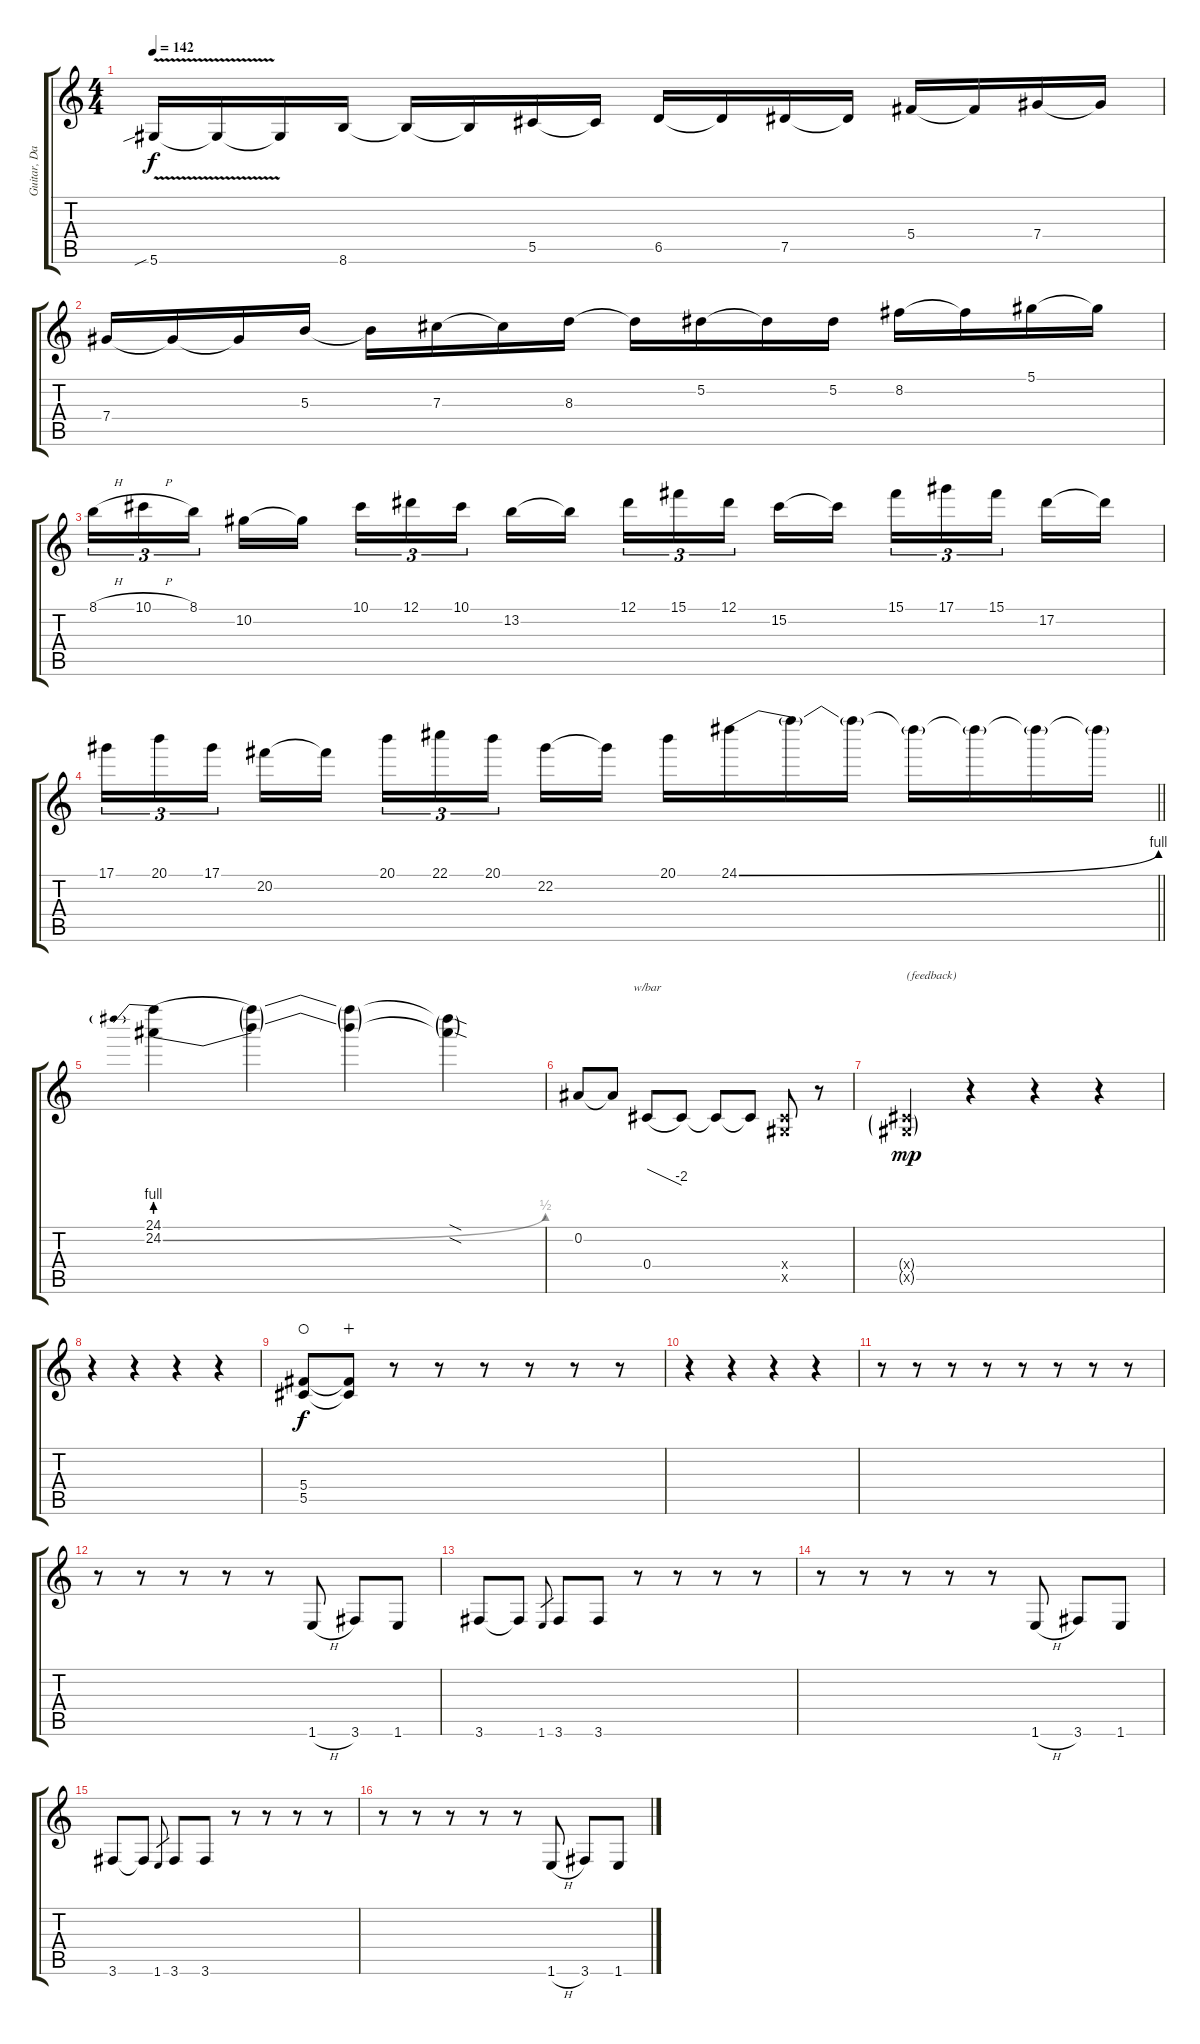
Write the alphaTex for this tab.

\track ("Guitar, Dan" "Guitar, Da") {instrument overdrivenguitar}
\staff {score tabs}
\tuning (Eb4 Bb3 Gb3 Db3 Ab2 Eb2) {hide}
\ts (4 4)
\tempo 142
\clef g2
\ks c
5.6{v sib}.16{dy f} 5.6{t}.16 5.6{t}.16 8.6.16 8.6{t}.16 8.6{t}.16 5.5.16 5.5{t}.16 6.5.16 6.5{t}.16 7.5.16 7.5{t}.16 5.4.16 5.4{t}.16 7.4.16 7.4{t}.16 |
7.4.16 7.4{t}.16 7.4{t}.16 5.3.16 5.3{t}.16 7.3.16 7.3{t}.16 8.3.16 8.3{t}.16 5.2.16 5.2{t}.16 5.2.16 8.2.16 8.2{t}.16 5.1.16 5.1{t}.16 |
8.1{h}.16{tu (3 2)} 10.1{h}.16{tu (3 2)} 8.1.16{tu (3 2) beam splitsecondary} 10.2.16 10.2{t}.16 10.1.16{tu (3 2)} 12.1.16{tu (3 2)} 10.1.16{tu (3 2) beam splitsecondary} 13.2.16 13.2{t}.16 12.1.16{tu (3 2)} 15.1.16{tu (3 2)} 12.1.16{tu (3 2) beam splitsecondary} 15.2.16 15.2{t}.16 15.1.16{tu (3 2)} 17.1.16{tu (3 2)} 15.1.16{tu (3 2) beam splitsecondary} 17.2.16 17.2{t}.16 |
\barLineRight lightlight
17.1.16{tu (3 2)} 20.1.16{tu (3 2)} 17.1.16{tu (3 2) beam splitsecondary} 20.2.16 20.2{t}.16 20.1.16{tu (3 2)} 22.1.16{tu (3 2)} 20.1.16{tu (3 2) beam splitsecondary} 22.2.16 22.2{t}.16 20.1.16 24.1{be (bend 0 0 60 4)}.16 24.1{t}.16 24.1{t}.16 24.1{t}.16 24.1{t}.16 24.1{t}.16 24.1{t}.16 |
(24.1{be (prebend 0 4 60 4)} 24.2{be (bend 0 0 60 2)}).4 (24.1{t} 24.2{t}).4 (24.1{t} 24.2{t}).4 (24.1{sod t} 24.2{sod t}).4 |
0.2.8 0.2{t}.8 0.4.8{tbe (dive default 0 0 60 -8)} 0.4{t}.8 0.4{t}.8 0.4{t}.8 (0.4{x} 0.5{x}).8 r.8 |
(0.4{g x} 0.5{g x}).4{txt "(feedback)" dy mp} r.4 r.4 r.4 |
r.4 r.4 r.4 r.4 |
(5.4 5.5).8{dy f waho} (5.4{t} 5.5{t}).8{wahc} r.8 r.8 r.8 r.8 r.8 r.8 |
r.4 r.4 r.4 r.4 |
r.8 r.8 r.8 r.8 r.8 r.8 r.8 r.8 |
r.8 r.8 r.8 r.8 r.8 1.6{h}.8 3.6.8 1.6.8 |
3.6.8 3.6{t}.8 1.6.8{gr} 3.6.8 3.6.8 r.8 r.8 r.8 r.8 |
r.8 r.8 r.8 r.8 r.8 1.6{h}.8 3.6.8 1.6.8 |
3.6.8 3.6{t}.8 1.6.8{gr} 3.6.8 3.6.8 r.8 r.8 r.8 r.8 |
r.8 r.8 r.8 r.8 r.8 1.6{h}.8 3.6.8 1.6.8
